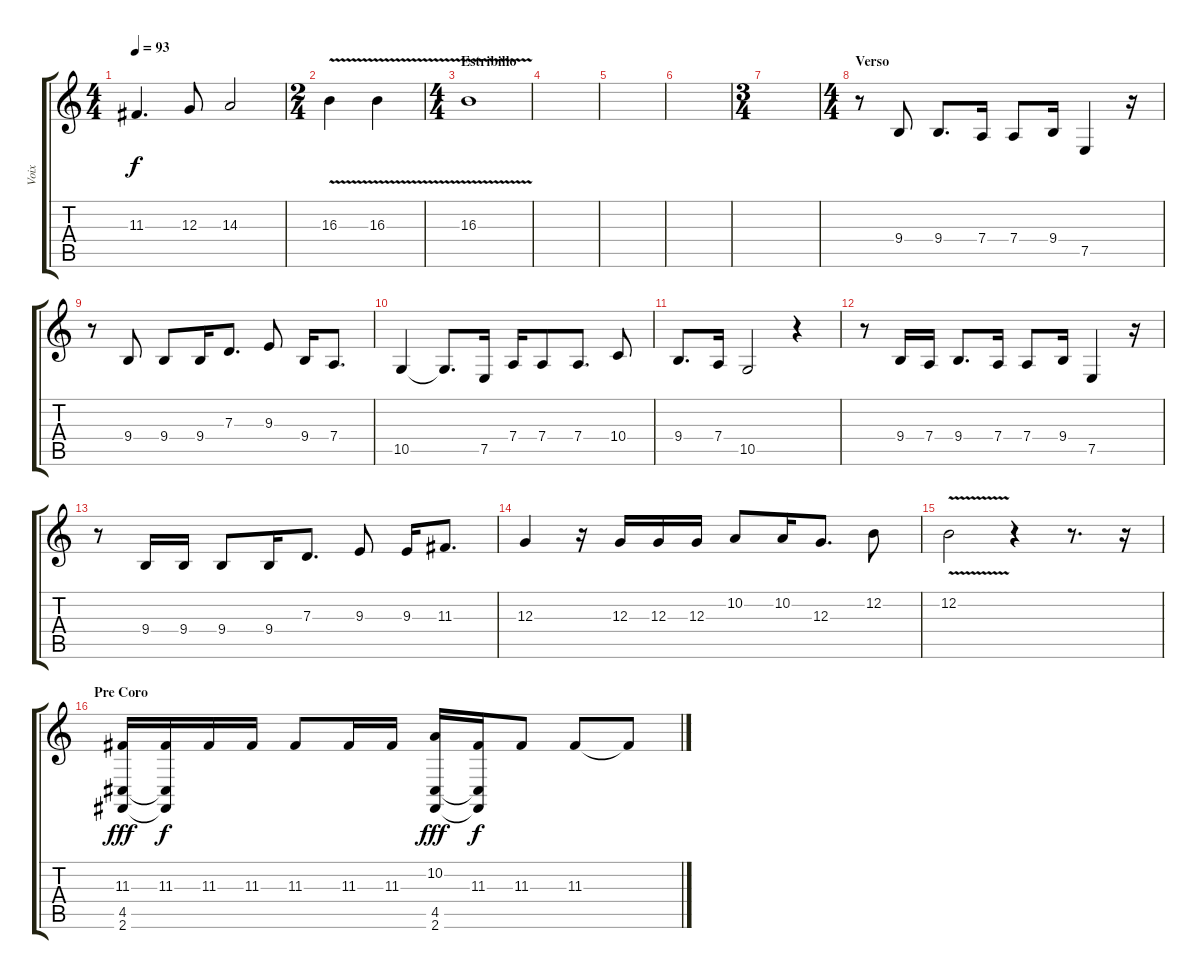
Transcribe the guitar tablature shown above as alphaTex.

\track ("Voix" "Voix") {instrument lead2sawtooth}
\staff {score tabs}
\tuning (E4 B3 G3 D3 A2 E2) {hide}
\ts (4 4)
\tempo 93
\clef g2
\ks c
11.3.4{d dy f} 12.3.8 14.3.2 |
\ts (2 4)
16.3{v}.4 16.3{v}.4 |
\ts (4 4)
\section ("" "Estribillo")
16.3{v}.1 |
|
|
|
\ts (3 4)
|
\ts (4 4)
\section ("" "Verso")
r.8 9.4.8 9.4.8{d} 7.4.16 7.4.8 9.4.16 7.5.4 r.16 |
r.8 9.4.8 9.4.8 9.4.16 7.3.8{d} 9.3.8 9.4.16 7.4.8{d} |
10.5.4 10.5{t}.8{d} 7.5.16 7.4.16 7.4.8 7.4.8{d} 10.4.8 |
9.4.8{d} 7.4.16 10.5.2 r.4 |
r.8 9.4.16 7.4.16 9.4.8{d} 7.4.16 7.4.8 9.4.16 7.5.4 r.16 |
r.8 9.4.16 9.4.16 9.4.8 9.4.16 7.3.8{d} 9.3.8 9.3.16 11.3.8{d} |
12.3.4 r.16 12.3.16 12.3.16 12.3.16 10.2.8 10.2.16 12.3.8{d} 12.2.8 |
12.2{v}.2 r.4 r.8{d} r.16 |
\section ("" "Pre Coro")
(11.3 4.5 2.6).16{dy fff} (11.3 4.5{t} 2.6{t}).16{dy f} 11.3.16 11.3.16 11.3.8 11.3.16 11.3.16 (10.2 4.5 2.6).16{dy fff} (11.3 4.5{t} 2.6{t}).16{dy f} 11.3.8 11.3.8 11.3{t}.8
